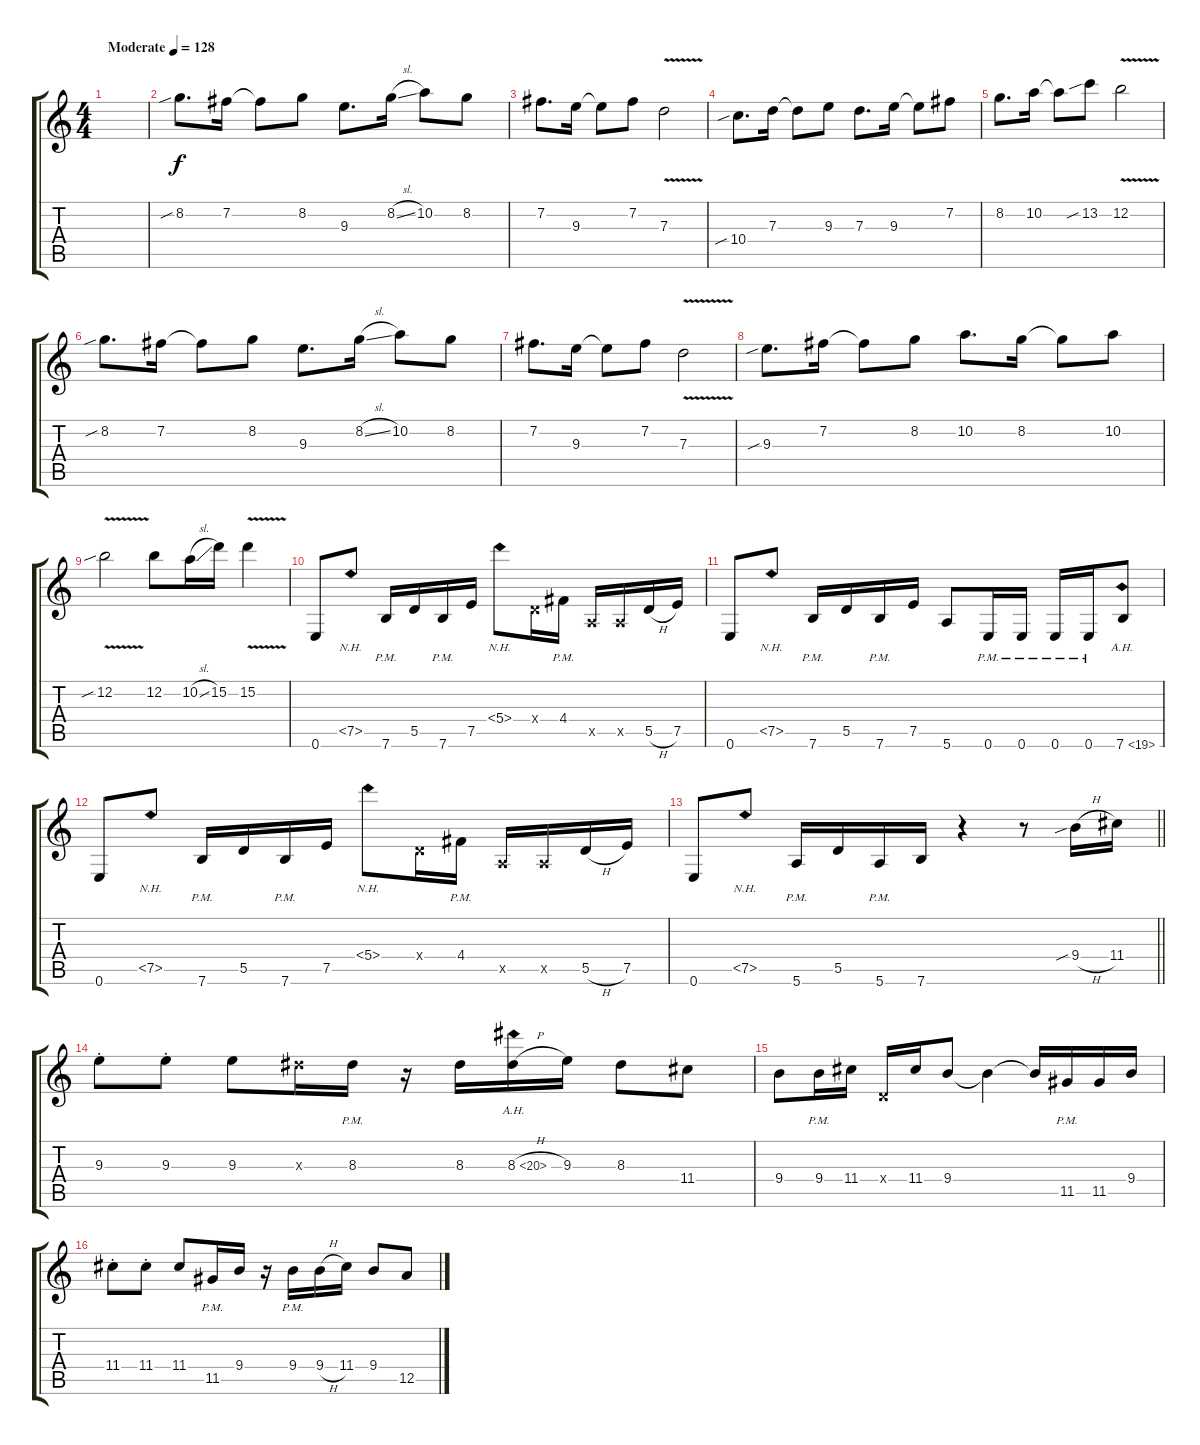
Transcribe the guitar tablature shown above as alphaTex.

\track "" {instrument distortionguitar}
\staff {score tabs}
\tuning (E4 B3 G3 D3 A2 E2) {hide}
\ts (4 4)
\tempo (128 "Moderate")
\clef g2
\ks c
|
8.2{sib}.8{d} 7.2.16 7.2{t}.8 8.2.8 9.3.8{d} 8.2{sl}.16 10.2.8 8.2.8 |
7.2.8{d} 9.3.16 9.3{t}.8 7.2.8 7.3{v}.2 |
10.4{sib}.8{d} 7.3.16 7.3{t}.8 9.3.8{txt ""} 7.3.8{d} 9.3.16 9.3{t}.8 7.2.8 |
8.2.8{d} 10.2.16 10.2{t}.8 13.2{sib}.8 12.2{v}.2 |
8.2{sib}.8{d} 7.2.16 7.2{t}.8 8.2.8 9.3.8{d} 8.2{sl}.16 10.2.8 8.2.8 |
7.2.8{d} 9.3.16 9.3{t}.8 7.2.8 7.3{v}.2 |
9.3{sib}.8{d} 7.2.16 7.2{t}.8 8.2.8 10.2.8{d} 8.2.16 8.2{t}.8 10.2.8 |
12.2{v sib}.2 12.2.8 10.2{sl}.16 15.2.16 15.2{v}.4 |
0.6.8 7.5{nh}.8 7.6{pm}.16 5.5.16 7.6{pm}.16 7.5.16 5.4{nh}.8 0.4{x}.16 4.4{pm}.16 0.5{x}.16 0.5{x}.16 5.5{h}.16 7.5.16 |
0.6.8 7.5{nh}.8 7.6{pm}.16 5.5.16 7.6{pm}.16 7.5.16 5.6.8 0.6{pm}.16 0.6{pm}.16 0.6{pm}.16 0.6{pm}.16 7.6{ah 12}.8 |
0.6.8 7.5{nh}.8 7.6{pm}.16 5.5.16 7.6{pm}.16 7.5.16 5.4{nh}.8 0.4{x}.16 4.4{pm}.16 0.5{x}.16 0.5{x}.16 5.5{h}.16 7.5.16 |
\barLineRight lightlight
0.6.8 7.5{nh}.8 5.6{pm}.16 5.5.16 5.6{pm}.16 7.6.16 r.4 r.8 9.4{sib h}.16 11.4.16 |
9.3{st}.8 9.3{st}.8 9.3.8 8.3{x}.16 8.3{pm}.16 r.16 8.3.16 8.3{ah 12 h}.16 9.3.16 8.3.8 11.4.8 |
9.4.8 9.4{pm}.16 11.4.16 0.4{x}.16 11.4.16 9.4.8 9.4{t}.4 9.4{t}.16 11.5{pm}.16 11.5.16 9.4.16 |
11.4{st}.8 11.4{st}.8 11.4.8 11.5{pm}.16 9.4.16 r.16 9.4{pm}.16 9.4{h}.16 11.4.16 9.4.8 12.5.8
